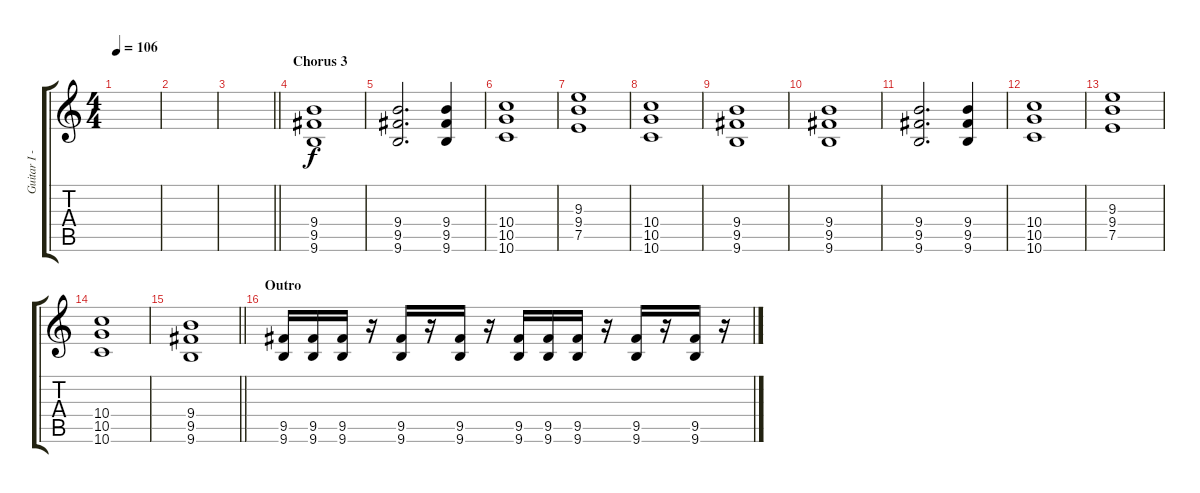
\track ("Guitar I - Richard Kruspe" "Guitar I -") {instrument distortionguitar}
\staff {score tabs}
\tuning (E4 B3 G3 D3 A2 D2) {hide}
\ts (4 4)
\tempo 106
\clef g2
\ks c
|
|
\barLineRight lightlight
|
\section ("" "Chorus 3")
(9.4 9.5 9.6).1 |
(9.4 9.5 9.6).2{d} (9.4 9.5 9.6).4 |
(10.4 10.5 10.6).1 |
(9.3 9.4 7.5).1 |
(10.4 10.5 10.6).1 |
(9.4 9.5 9.6).1 |
(9.4 9.5 9.6).1 |
(9.4 9.5 9.6).2{d} (9.4 9.5 9.6).4 |
(10.4 10.5 10.6).1 |
(9.3 9.4 7.5).1 |
(10.4 10.5 10.6).1 |
\barLineRight lightlight
(9.4 9.5 9.6).1 |
\section ("" "Outro")
(9.5 9.6).16 (9.5 9.6).16 (9.5 9.6).16 r.16 (9.5 9.6).16 r.16 (9.5 9.6).16 r.16 (9.5 9.6).16 (9.5 9.6).16 (9.5 9.6).16 r.16 (9.5 9.6).16 r.16 (9.5 9.6).16 r.16
